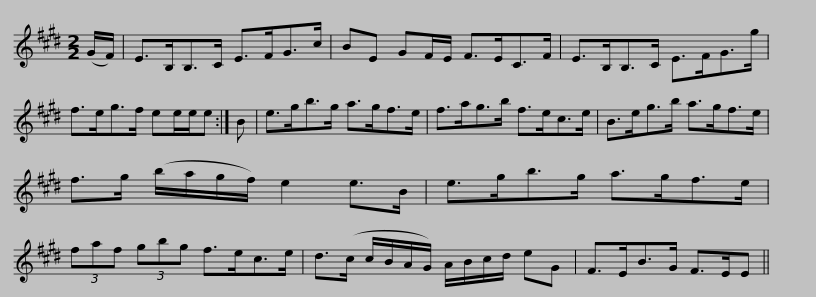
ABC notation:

X:1
L:1/8
M:2/2
I:linebreak $
K:E
V:1 treble
V:1
 (G/F/) | E>B,B,>C E>FG>c | BE GF/E/ F>EC>F | E>B,B,>C E>FG>g | f>eg>f ee/e/e :| %5
 B |$ e>gb>g a>gf>e | f>ag>b f>ec>e | B>eg>b a>gf>e | f>g (b/a/g/f/) e2 e>B |$ %10
 e>gb>g a>gf>e | (3faf (3gbg f>ec>e | d>(c c/B/A/G/) A/B/c/d/ eG | F>EB>G F>EE || %14
